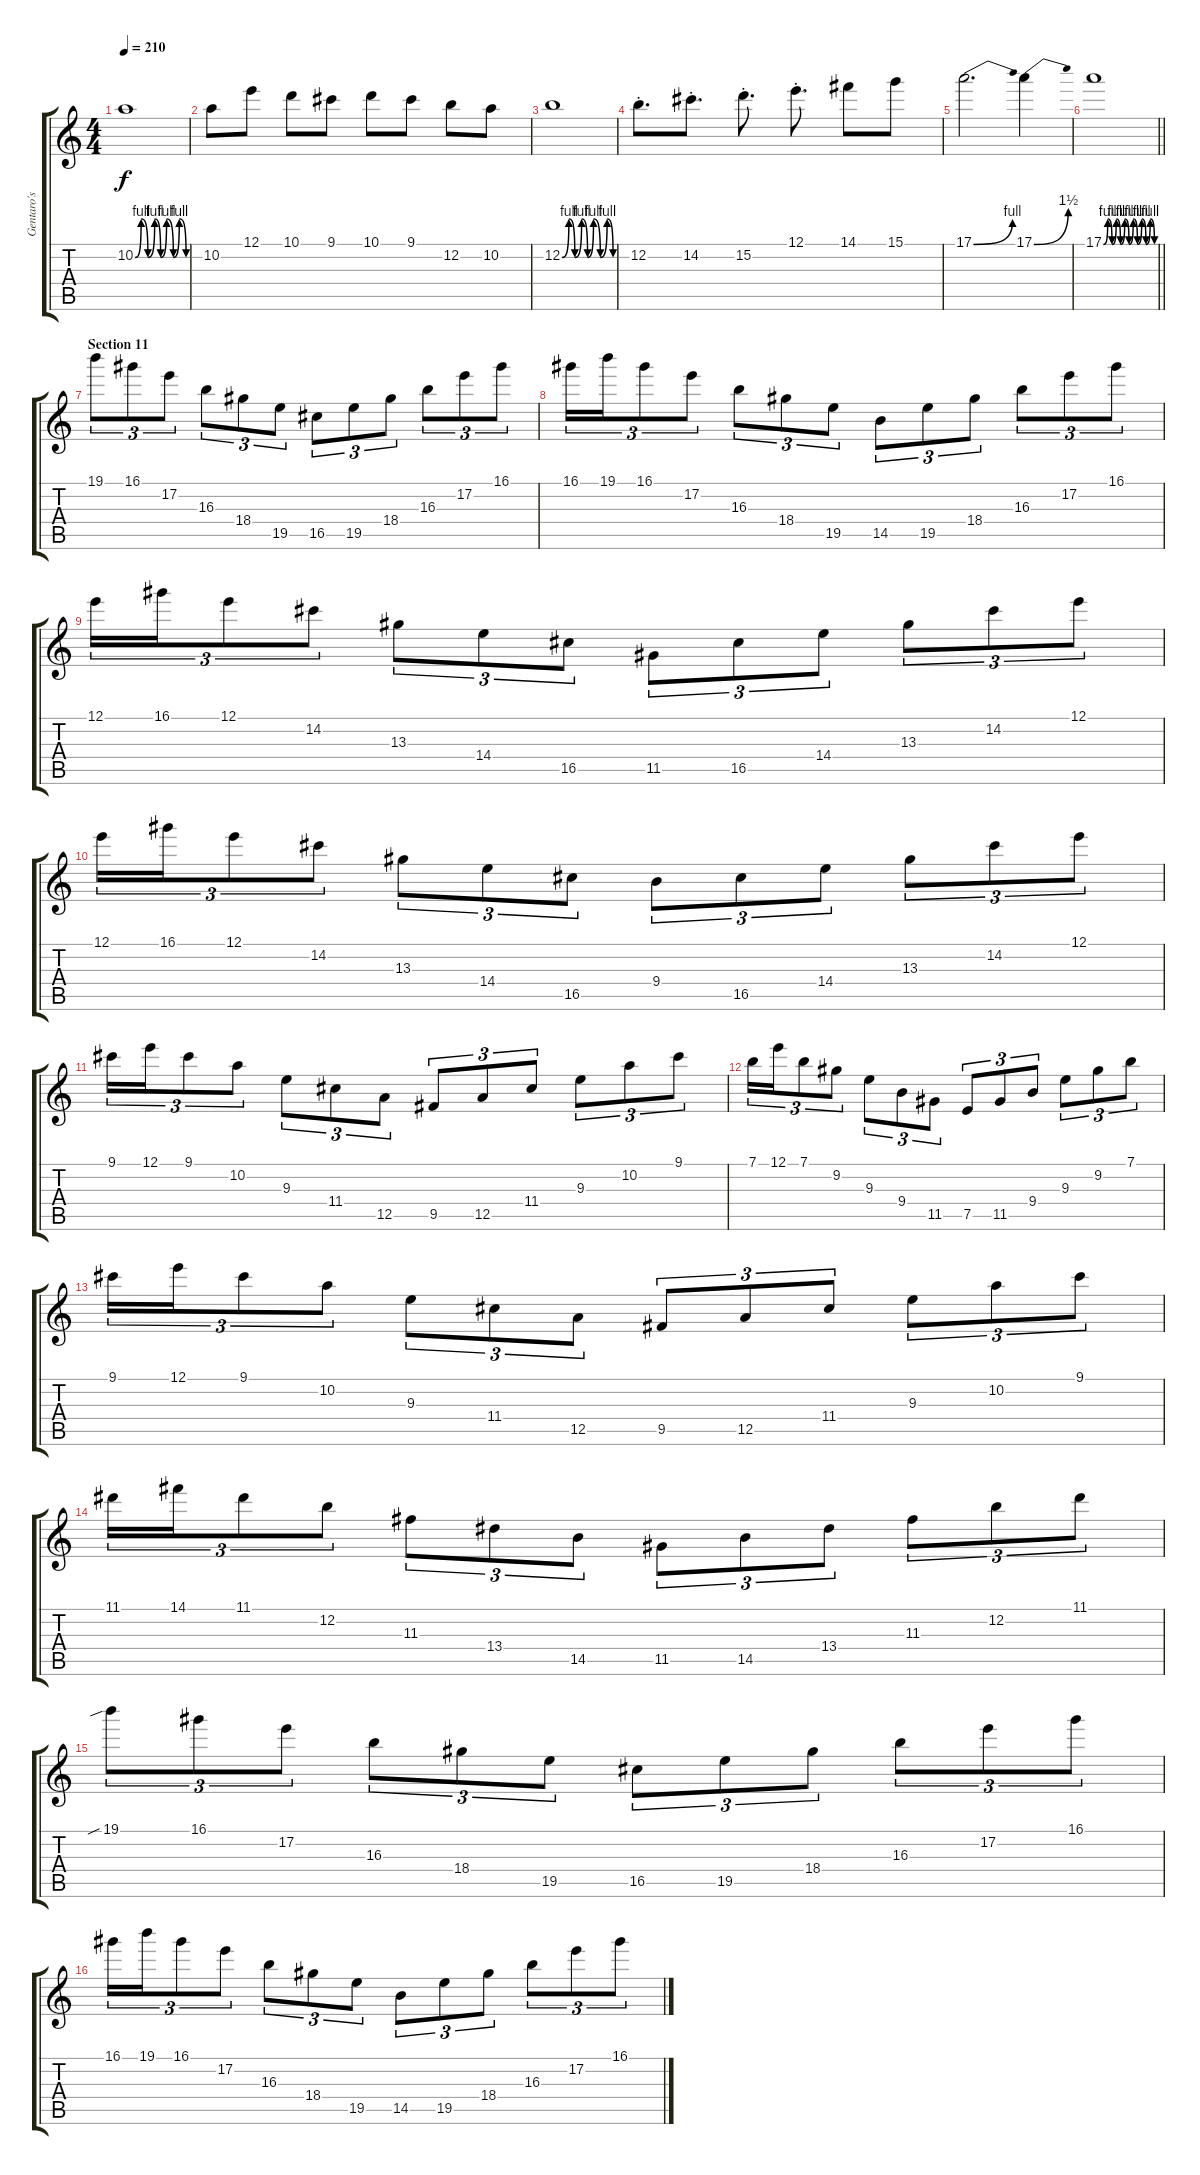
\track ("Gentaro's Solo" "Gentaro's ") {instrument overdrivenguitar}
\staff {score tabs}
\tuning (E4 B3 G3 D3 A2 E2) {hide}
\ts (4 4)
\tempo 210
\clef g2
\ks c
10.2{be (custom 0 0 7 4 15 0 23 4 30 0 37 4 45 0 52 4 60 0)}.1{dy f} |
10.2.8 12.1.8 10.1.8 9.1.8 10.1.8 9.1.8 12.2.8 10.2.8 |
12.2{be (custom 0 0 8 4 15 0 23 4 30 0 37 4 45 0 53 4 60 0)}.1 |
12.2{st}.8{d} 14.2{st}.8{d} 15.2{st}.8{d} 12.1{st}.8{d} 14.1.8 15.1.8 |
17.1{be (bend 0 0 60 4)}.2{d} 17.1{be (bend 0 0 60 6)}.4 |
\barLineRight lightlight
17.1{be (custom 0 0 5 4 10 0 15 4 20 0 25 4 30 0 35 4 40 0 45 4 50 0 55 4 60 0)}.1 |
\section ("" "Section 11")
19.1.8{tu (3 2)} 16.1.8{tu (3 2)} 17.2.8{tu (3 2)} 16.3.8{tu (3 2)} 18.4.8{tu (3 2)} 19.5.8{tu (3 2)} 16.5.8{tu (3 2)} 19.5.8{tu (3 2)} 18.4.8{tu (3 2)} 16.3.8{tu (3 2)} 17.2.8{tu (3 2)} 16.1.8{tu (3 2)} |
16.1.16{tu (3 2)} 19.1.16{tu (3 2)} 16.1.8{tu (3 2)} 17.2.8{tu (3 2)} 16.3.8{tu (3 2)} 18.4.8{tu (3 2)} 19.5.8{tu (3 2)} 14.5.8{tu (3 2)} 19.5.8{tu (3 2)} 18.4.8{tu (3 2)} 16.3.8{tu (3 2)} 17.2.8{tu (3 2)} 16.1.8{tu (3 2)} |
12.1.16{tu (3 2)} 16.1.16{tu (3 2)} 12.1.8{tu (3 2)} 14.2.8{tu (3 2)} 13.3.8{tu (3 2)} 14.4.8{tu (3 2)} 16.5.8{tu (3 2)} 11.5.8{tu (3 2)} 16.5.8{tu (3 2)} 14.4.8{tu (3 2)} 13.3.8{tu (3 2)} 14.2.8{tu (3 2)} 12.1.8{tu (3 2)} |
12.1.16{tu (3 2)} 16.1.16{tu (3 2)} 12.1.8{tu (3 2)} 14.2.8{tu (3 2)} 13.3.8{tu (3 2)} 14.4.8{tu (3 2)} 16.5.8{tu (3 2)} 9.4.8{tu (3 2)} 16.5.8{tu (3 2)} 14.4.8{tu (3 2)} 13.3.8{tu (3 2)} 14.2.8{tu (3 2)} 12.1.8{tu (3 2)} |
9.1.16{tu (3 2)} 12.1.16{tu (3 2)} 9.1.8{tu (3 2)} 10.2.8{tu (3 2)} 9.3.8{tu (3 2)} 11.4.8{tu (3 2)} 12.5.8{tu (3 2)} 9.5.8{tu (3 2)} 12.5.8{tu (3 2)} 11.4.8{tu (3 2)} 9.3.8{tu (3 2)} 10.2.8{tu (3 2)} 9.1.8{tu (3 2)} |
7.1.16{tu (3 2)} 12.1.16{tu (3 2)} 7.1.8{tu (3 2)} 9.2.8{tu (3 2)} 9.3.8{tu (3 2)} 9.4.8{tu (3 2)} 11.5.8{tu (3 2)} 7.5.8{tu (3 2)} 11.5.8{tu (3 2)} 9.4.8{tu (3 2)} 9.3.8{tu (3 2)} 9.2.8{tu (3 2)} 7.1.8{tu (3 2)} |
9.1.16{tu (3 2)} 12.1.16{tu (3 2)} 9.1.8{tu (3 2)} 10.2.8{tu (3 2)} 9.3.8{tu (3 2)} 11.4.8{tu (3 2)} 12.5.8{tu (3 2)} 9.5.8{tu (3 2)} 12.5.8{tu (3 2)} 11.4.8{tu (3 2)} 9.3.8{tu (3 2)} 10.2.8{tu (3 2)} 9.1.8{tu (3 2)} |
11.1.16{tu (3 2)} 14.1.16{tu (3 2)} 11.1.8{tu (3 2)} 12.2.8{tu (3 2)} 11.3.8{tu (3 2)} 13.4.8{tu (3 2)} 14.5.8{tu (3 2)} 11.5.8{tu (3 2)} 14.5.8{tu (3 2)} 13.4.8{tu (3 2)} 11.3.8{tu (3 2)} 12.2.8{tu (3 2)} 11.1.8{tu (3 2)} |
19.1{sib}.8{tu (3 2)} 16.1.8{tu (3 2)} 17.2.8{tu (3 2)} 16.3.8{tu (3 2)} 18.4.8{tu (3 2)} 19.5.8{tu (3 2)} 16.5.8{tu (3 2)} 19.5.8{tu (3 2)} 18.4.8{tu (3 2)} 16.3.8{tu (3 2)} 17.2.8{tu (3 2)} 16.1.8{tu (3 2)} |
16.1.16{tu (3 2)} 19.1.16{tu (3 2)} 16.1.8{tu (3 2)} 17.2.8{tu (3 2)} 16.3.8{tu (3 2)} 18.4.8{tu (3 2)} 19.5.8{tu (3 2)} 14.5.8{tu (3 2)} 19.5.8{tu (3 2)} 18.4.8{tu (3 2)} 16.3.8{tu (3 2)} 17.2.8{tu (3 2)} 16.1.8{tu (3 2)}
